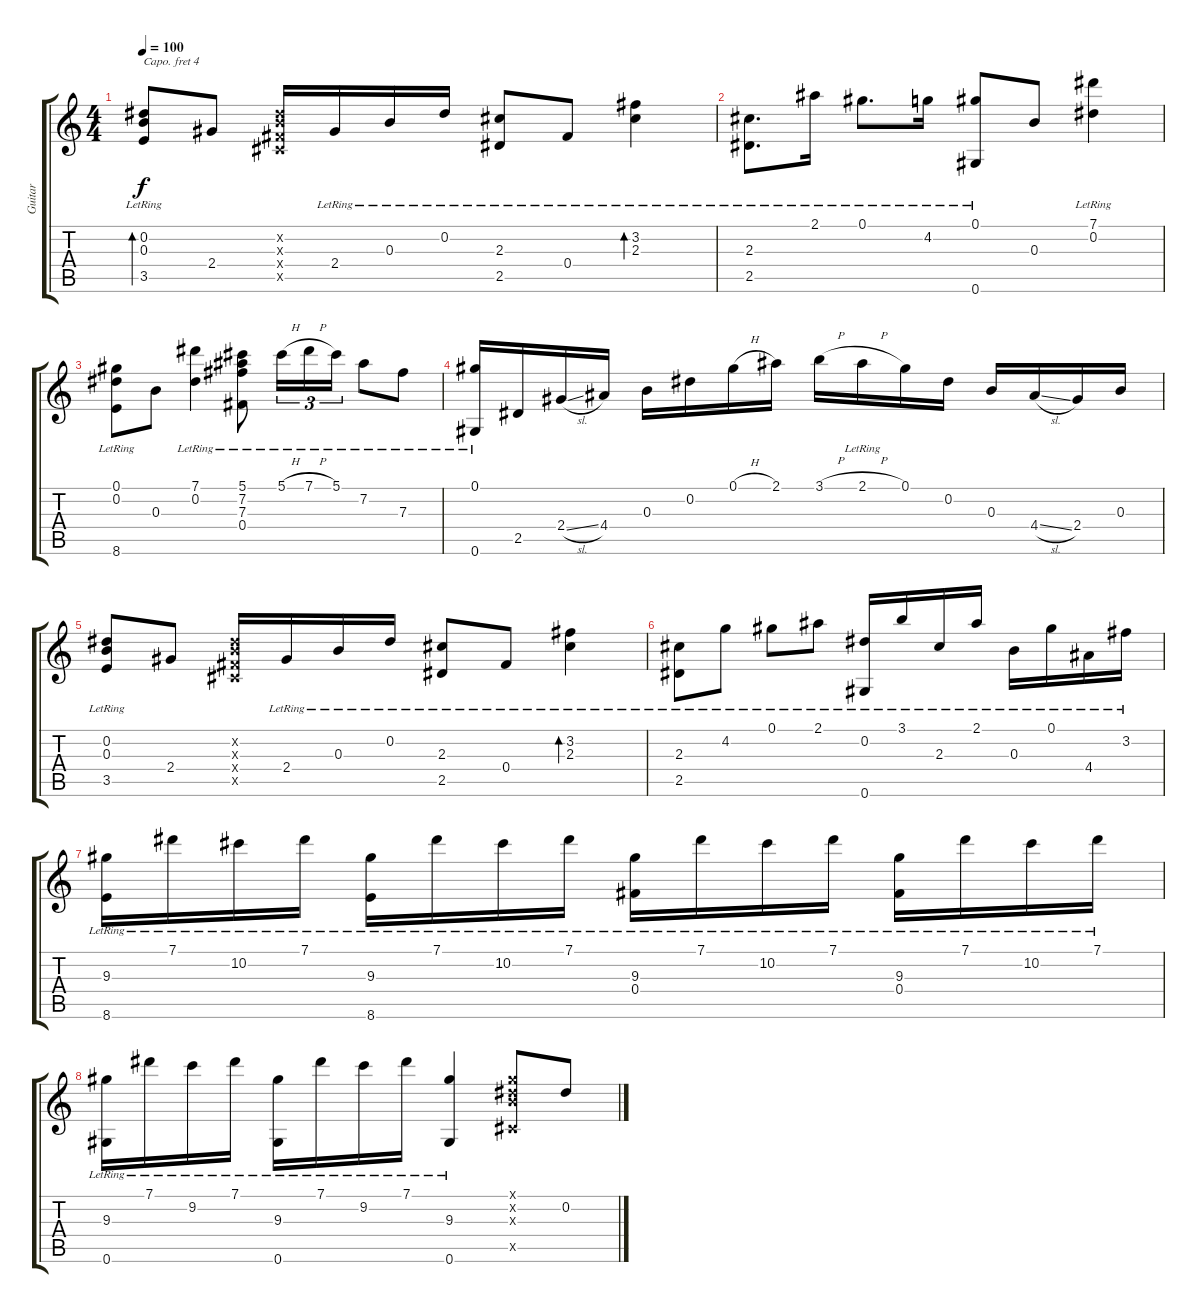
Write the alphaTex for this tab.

\track ("Guitar" "Guitar") {instrument acousticguitarsteel}
\staff {score tabs}
\capo 4
\tuning (E4 B3 G3 D3 A2 E2) {hide}
\ts (4 4)
\tempo 100
\clef g2
\ks c
(0.2{lr} 0.3{lr} 3.5{lr}).8{bd 120 dy f} 2.4.8 (0.2{x} 0.3{x} 0.4{x} 0.5{x}).16 2.4{lr}.16 0.3{lr}.16 0.2{lr}.16 (2.3{lr} 2.5{lr}).8 0.4{lr}.8 (3.2{lr} 2.3{lr}).4{bd 120} |
(2.3{lr} 2.5{lr}).8{d} 2.1{lr}.16 0.1{lr}.8{d} 4.2{lr}.16 (0.1{lr} 0.6{lr}).8 0.3.8 (7.1{lr} 0.2).4 |
(0.1{lr} 0.2 8.6{lr}).8 0.3.8 (7.1{lr} 0.2).4 (5.1{lr} 7.2{lr} 7.3 0.4{lr}).8 5.1{h lr}.16{tu (3 2)} 7.1{h lr}.16{tu (3 2)} 5.1{lr}.16{tu (3 2)} 7.2{lr}.8 7.3{lr}.8 |
(0.1{lr} 0.6).16 2.5.16 2.4{sl}.16 4.4.16 0.3.16 0.2.16 0.1{h}.16 2.1.16 3.1{h}.16 2.1{h lr}.16 0.1.16 0.2.16 0.3.16 4.4{sl}.16 2.4.16 0.3.16 |
(0.2{lr} 0.3{lr} 3.5{lr}).8 2.4.8 (0.2{x} 0.3{x} 0.4{x} 0.5{x}).16 2.4{lr}.16 0.3{lr}.16 0.2{lr}.16 (2.3{lr} 2.5{lr}).8 0.4{lr}.8 (3.2{lr} 2.3{lr}).4{bd 120} |
(2.3{lr} 2.5{lr}).8 4.2{lr}.8 0.1{lr}.8 2.1{lr}.8 (0.2{lr} 0.6{lr}).16 3.1{lr}.16 2.3{lr}.16 2.1{lr}.16 0.3{lr}.16 0.1{lr}.16 4.4{lr}.16 3.2{lr}.16 |
(9.3 8.6{lr}).16 7.1{lr}.16 10.2{lr}.16 7.1{lr}.16 (9.3 8.6{lr}).16 7.1{lr}.16 10.2{lr}.16 7.1{lr}.16 (9.3{lr} 0.4{lr}).16 7.1{lr}.16 10.2{lr}.16 7.1{lr}.16 (9.3{lr} 0.4{lr}).16 7.1{lr}.16 10.2{lr}.16 7.1{lr}.16 |
(9.3{lr} 0.6).16 7.1{lr}.16 9.2{lr}.16 7.1{lr}.16 (9.3{lr} 0.6).16 7.1{lr}.16 9.2{lr}.16 7.1{lr}.16 (9.3{lr} 0.6).4 (0.1{x} 0.2{x} 0.3{x} 0.5{x}).8 0.2.8
